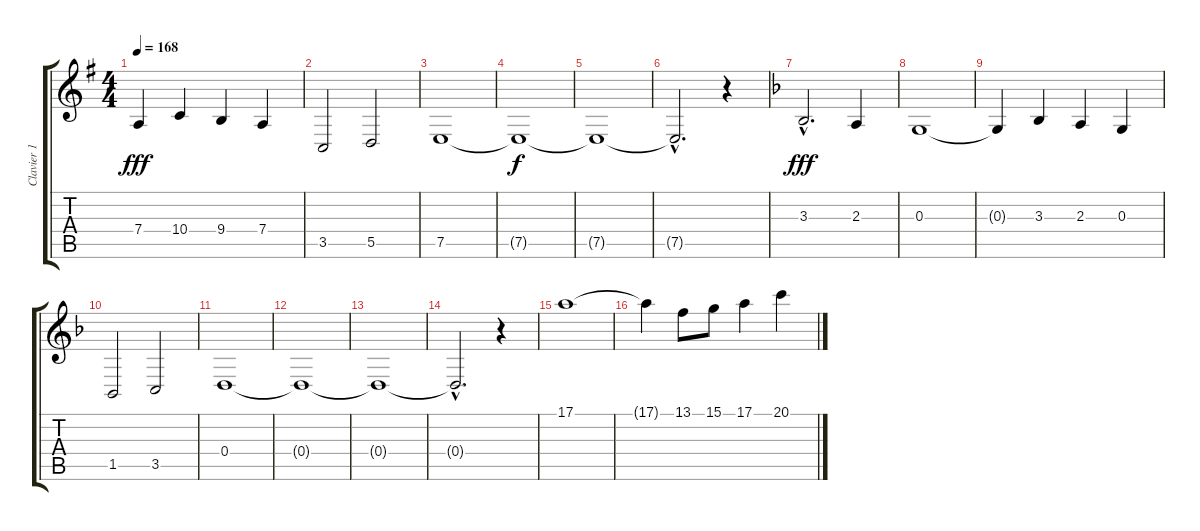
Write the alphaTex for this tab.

\track ("Clavier 1" "Clavier 1") {instrument fx6goblins}
\staff {score tabs}
\tuning (E4 B3 G3 D3 A2 E2) {hide}
\ts (4 4)
\tempo 168
\clef g2
\ks g
7.4{t}.4{dy fff} 10.4.4 9.4.4 7.4.4 |
3.5.2 5.5.2 |
7.5.1 |
7.5{t}.1{dy f} |
7.5{t}.1 |
7.5{hac t}.2{d} r.4 |
\ks f
3.3{hac}.2{d dy fff} 2.3.4 |
0.3.1 |
0.3{t}.4 3.3.4 2.3.4 0.3.4 |
1.5.2 3.5.2 |
0.4.1 |
0.4{t}.1 |
0.4{t}.1 |
0.4{hac t}.2{d} r.4 |
17.1.1{volume 10 instrument stringensemble1} |
17.1{t}.4 13.1.8 15.1.8 17.1.4 20.1.4
